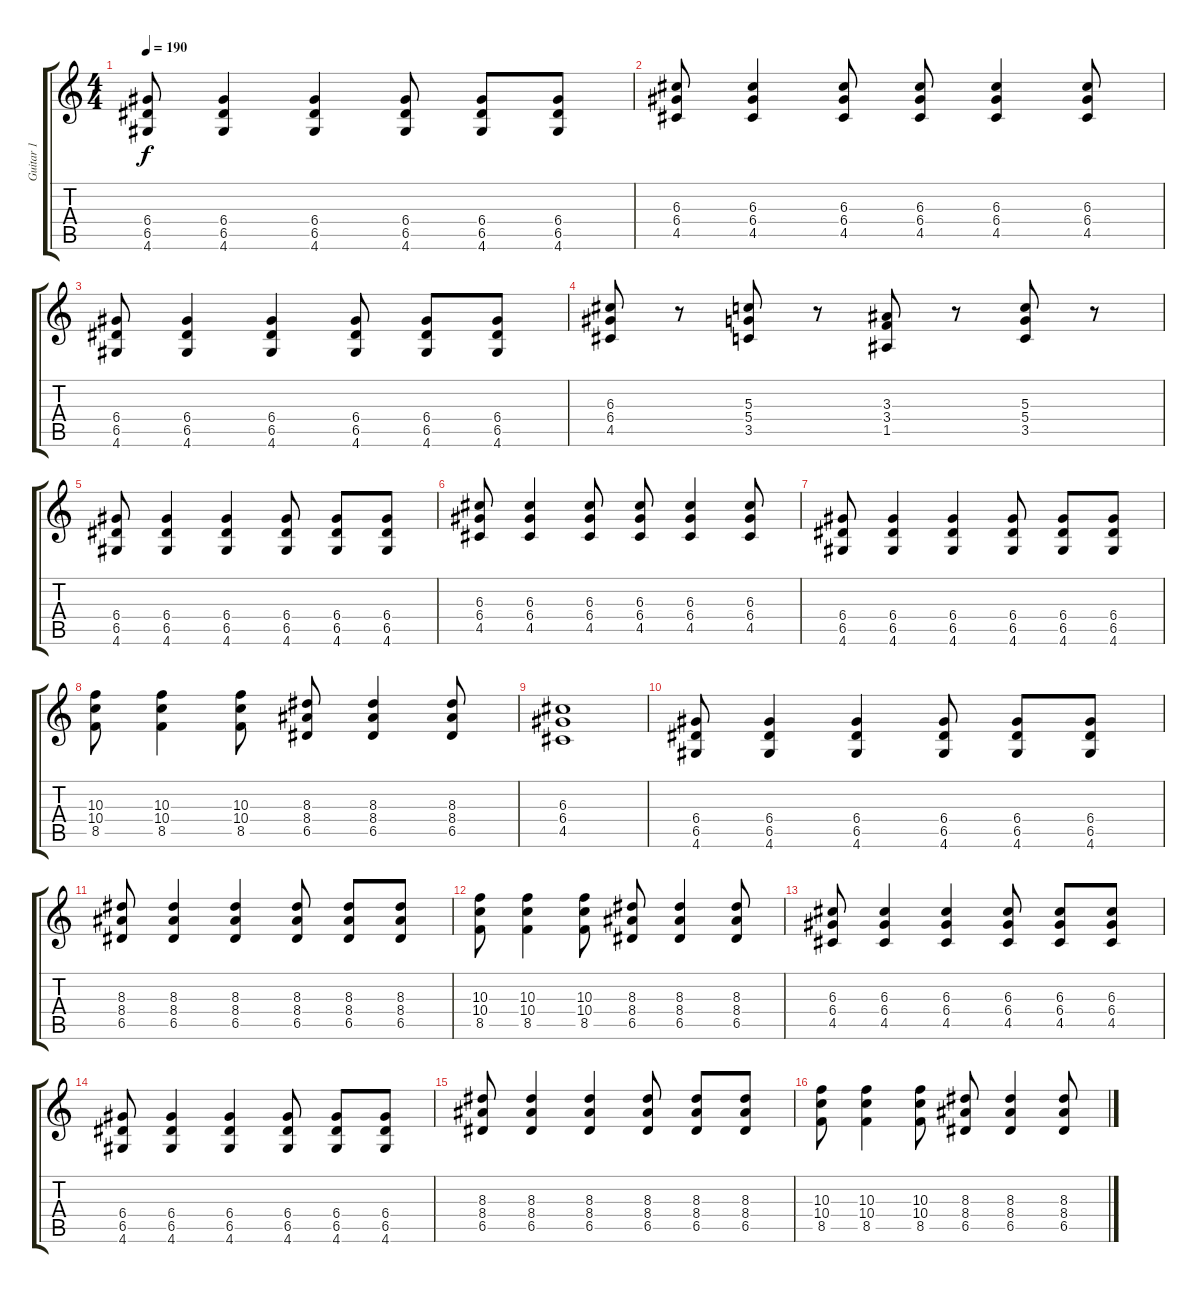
\track ("Guitar 1" "Guitar 1") {instrument distortionguitar}
\staff {score tabs}
\tuning (E4 B3 G3 D3 A2 E2) {hide}
\ts (4 4)
\tempo 190
\clef g2
\ks c
(6.4 6.5 4.6).8{dy f} (6.4 6.5 4.6).4 (6.4 6.5 4.6).4 (6.4 6.5 4.6).8 (6.4 6.5 4.6).8 (6.4 6.5 4.6).8 |
(6.3 6.4 4.5).8 (6.3 6.4 4.5).4 (6.3 6.4 4.5).8 (6.3 6.4 4.5).8 (6.3 6.4 4.5).4 (6.3 6.4 4.5).8 |
(6.4 6.5 4.6).8 (6.4 6.5 4.6).4 (6.4 6.5 4.6).4 (6.4 6.5 4.6).8 (6.4 6.5 4.6).8 (6.4 6.5 4.6).8 |
(6.3 6.4 4.5).8 r.8 (5.3 5.4 3.5).8 r.8 (3.3 3.4 1.5).8 r.8 (5.3 5.4 3.5).8 r.8 |
(6.4 6.5 4.6).8 (6.4 6.5 4.6).4 (6.4 6.5 4.6).4 (6.4 6.5 4.6).8 (6.4 6.5 4.6).8 (6.4 6.5 4.6).8 |
(6.3 6.4 4.5).8 (6.3 6.4 4.5).4 (6.3 6.4 4.5).8 (6.3 6.4 4.5).8 (6.3 6.4 4.5).4 (6.3 6.4 4.5).8 |
(6.4 6.5 4.6).8 (6.4 6.5 4.6).4 (6.4 6.5 4.6).4 (6.4 6.5 4.6).8 (6.4 6.5 4.6).8 (6.4 6.5 4.6).8 |
(10.3 10.4 8.5).8 (10.3 10.4 8.5).4 (10.3 10.4 8.5).8 (8.3 8.4 6.5).8 (8.3 8.4 6.5).4 (8.3 8.4 6.5).8 |
(6.3 6.4 4.5).1 |
(6.4 6.5 4.6).8 (6.4 6.5 4.6).4 (6.4 6.5 4.6).4 (6.4 6.5 4.6).8 (6.4 6.5 4.6).8 (6.4 6.5 4.6).8 |
(8.3 8.4 6.5).8 (8.3 8.4 6.5).4 (8.3 8.4 6.5).4 (8.3 8.4 6.5).8 (8.3 8.4 6.5).8 (8.3 8.4 6.5).8 |
(10.3 10.4 8.5).8 (10.3 10.4 8.5).4 (10.3 10.4 8.5).8 (8.3 8.4 6.5).8 (8.3 8.4 6.5).4 (8.3 8.4 6.5).8 |
(6.3 6.4 4.5).8 (6.3 6.4 4.5).4 (6.3 6.4 4.5).4 (6.3 6.4 4.5).8 (6.3 6.4 4.5).8 (6.3 6.4 4.5).8 |
(6.4 6.5 4.6).8 (6.4 6.5 4.6).4 (6.4 6.5 4.6).4 (6.4 6.5 4.6).8 (6.4 6.5 4.6).8 (6.4 6.5 4.6).8 |
(8.3 8.4 6.5).8 (8.3 8.4 6.5).4 (8.3 8.4 6.5).4 (8.3 8.4 6.5).8 (8.3 8.4 6.5).8 (8.3 8.4 6.5).8 |
(10.3 10.4 8.5).8 (10.3 10.4 8.5).4 (10.3 10.4 8.5).8 (8.3 8.4 6.5).8 (8.3 8.4 6.5).4 (8.3 8.4 6.5).8
